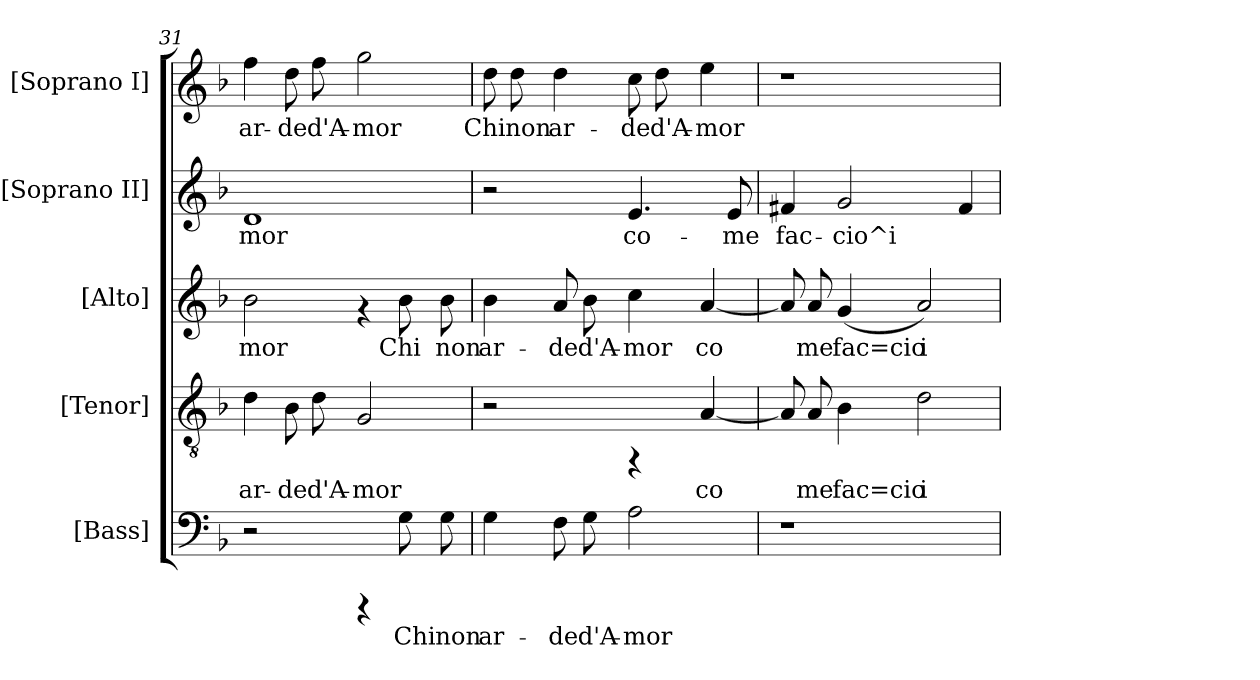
**kern	**text	**kern	**text	**kern	**text	**kern	**text	**kern	**text
*part5	*part5	*part4	*part4	*part3	*part3	*part2	*part2	*part1	*part1
*staff5	*staff5	*staff4	*staff4	*staff3	*staff3	*staff2	*staff2	*staff1	*staff1
*I"[Bass]	*	*I"[Tenor]	*	*I"[Alto]	*	*I"[Soprano II]	*	*I"[Soprano I]	*
!!LO:PB:g=z
*clefF4	*	*clefGv2	*	*clefG2	*	*clefG2	*	*clefG2	*
*k[b-]	*	*k[b-]	*	*k[b-]	*	*k[b-]	*	*k[b-]	*
*F:	*	*F:	*	*F:	*	*F:	*	*F:	*
=31	=31	=31	=31	=31	=31	=31	=31	=31	=31
!	!	!	!LO:LY:b:cj	!	!LO:LY:b:cj	!	!LO:LY:b:cj	!	!LO:LY:b:cj
2r	.	4d\	ar-	2b-\	mor	1d	mor	4ff\	ar-
!	!	!	!LO:LY:b:cj	!	!	!	!	!	!LO:LY:b:cj
.	.	8B-\	-de	.	.	.	.	8dd\	-de
!	!	!	!LO:LY:b:cj	!	!	!	!	!	!LO:LY:b:cj
.	.	8d\	d'A-	.	.	.	.	8ff\	d'A-
!	!	!	!LO:LY:b:cj	!	!	!	!	!	!LO:LY:b:cj
4rCCC	.	2G/	-mor	4rf	.	.	.	2gg\	-mor
!	!LO:LY:b:cj	!	!	!	!LO:LY:b:cj	!	!	!	!
8G\	Chi	.	.	8b-\	Chi	.	.	.	.
!	!LO:LY:b:cj	!	!	!	!LO:LY:b:cj	!	!	!	!
8G\	non	.	.	8b-\	non	.	.	.	.
=32	=32	=32	=32	=32	=32	=32	=32	=32	=32
!	!LO:LY:b:cj	!	!	!	!LO:LY:b:cj	!	!	!	!LO:LY:b:cj
4G\	ar-	2r	.	4b-\	ar-	2r	.	8dd\	Chi
!	!	!	!	!	!	!	!	!	!LO:LY:b:cj
.	.	.	.	.	.	.	.	8dd\	non
!	!LO:LY:b:cj	!	!	!	!LO:LY:b:cj	!	!	!	!LO:LY:b:cj
8F\	-de	.	.	8a/	-de	.	.	4dd\	ar-
!	!LO:LY:b:cj	!	!	!	!LO:LY:b:cj	!	!	!	!
8G\	d'A-	.	.	8b-\	d'A-	.	.	.	.
!	!LO:LY:b:cj	!	!	!	!LO:LY:b:cj	!	!LO:LY:b:cj	!	!LO:LY:b:cj
2A\	-mor	4rFF	.	4cc\	-mor	4.e/	co-	8cc\	-de
!	!	!	!	!	!	!	!	!	!LO:LY:b:cj
.	.	.	.	.	.	.	.	8dd\	d'A-
!	!	!	!LO:LY:b:cj	!	!LO:LY:b:cj	!	!	!	!LO:LY:b:cj
.	.	[<4A/	co-	[<4a/	co-	.	.	4ee\	-mor
!	!	!	!	!	!	!	!LO:LY:b:cj	!	!
.	.	.	.	.	.	8e/	-me	.	.
=33	=33	=33	=33	=33	=33	=33	=33	=33	=33
!	!	!	!LO:LY:b:cj	!	!LO:LY:b:cj	!	!LO:LY:b:cj	!	!
1r	.	8A/]	--	8a/]	--	4f#X/	fac-	1r	.
!	!	!	!LO:LY:b:cj	!	!LO:LY:b:cj	!	!	!	!
.	.	8A/	-me	8a/	-me	.	.	.	.
!	!	!	!LO:LY:b:cj	!	!LO:LY:b:cj	!	!LO:LY:b:cj	!	!
.	.	4B-\	fac=cio	(>4g/	fac=cio	2g/	-cio^i-	.	.
!	!	!	!LO:LY:b:cj	!	!LO:LY:b:cj	!	!	!	!
.	.	2d\	i-	2a/)	i-	.	.	.	.
!	!	!	!	!	!	!	!LO:LY:b:cj	!	!
.	.	.	.	.	.	4f#/	--	.	.
=	=	=	=	=	=	=	=	=	=
*-	*-	*-	*-	*-	*-	*-	*-	*-	*-
